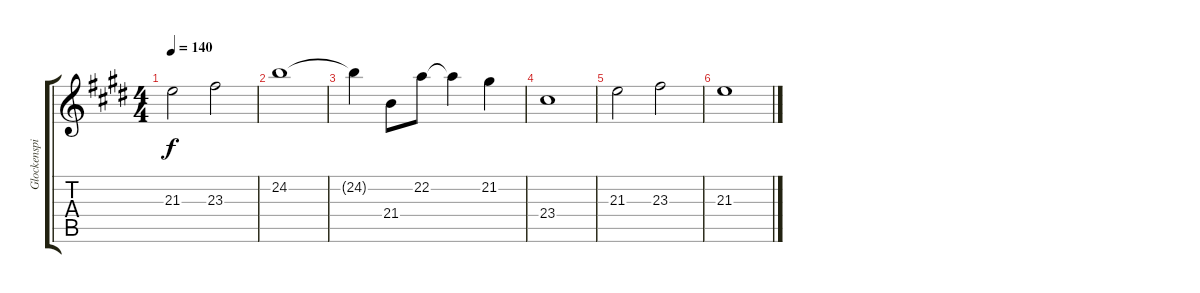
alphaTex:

\track ("Glockenspiel" "Glockenspi") {instrument glockenspiel}
\staff {score tabs}
\tuning (E4 B3 G3 D3 A2 E2) {hide}
\ts (4 4)
\tempo 140
\clef g2
\ks e
21.3.2{dy f} 23.3.2 |
24.2.1 |
24.2{t}.4 21.4.8 22.2.8 22.2{t}.4 21.2.4 |
23.4.1 |
21.3.2 23.3.2 |
21.3.1
